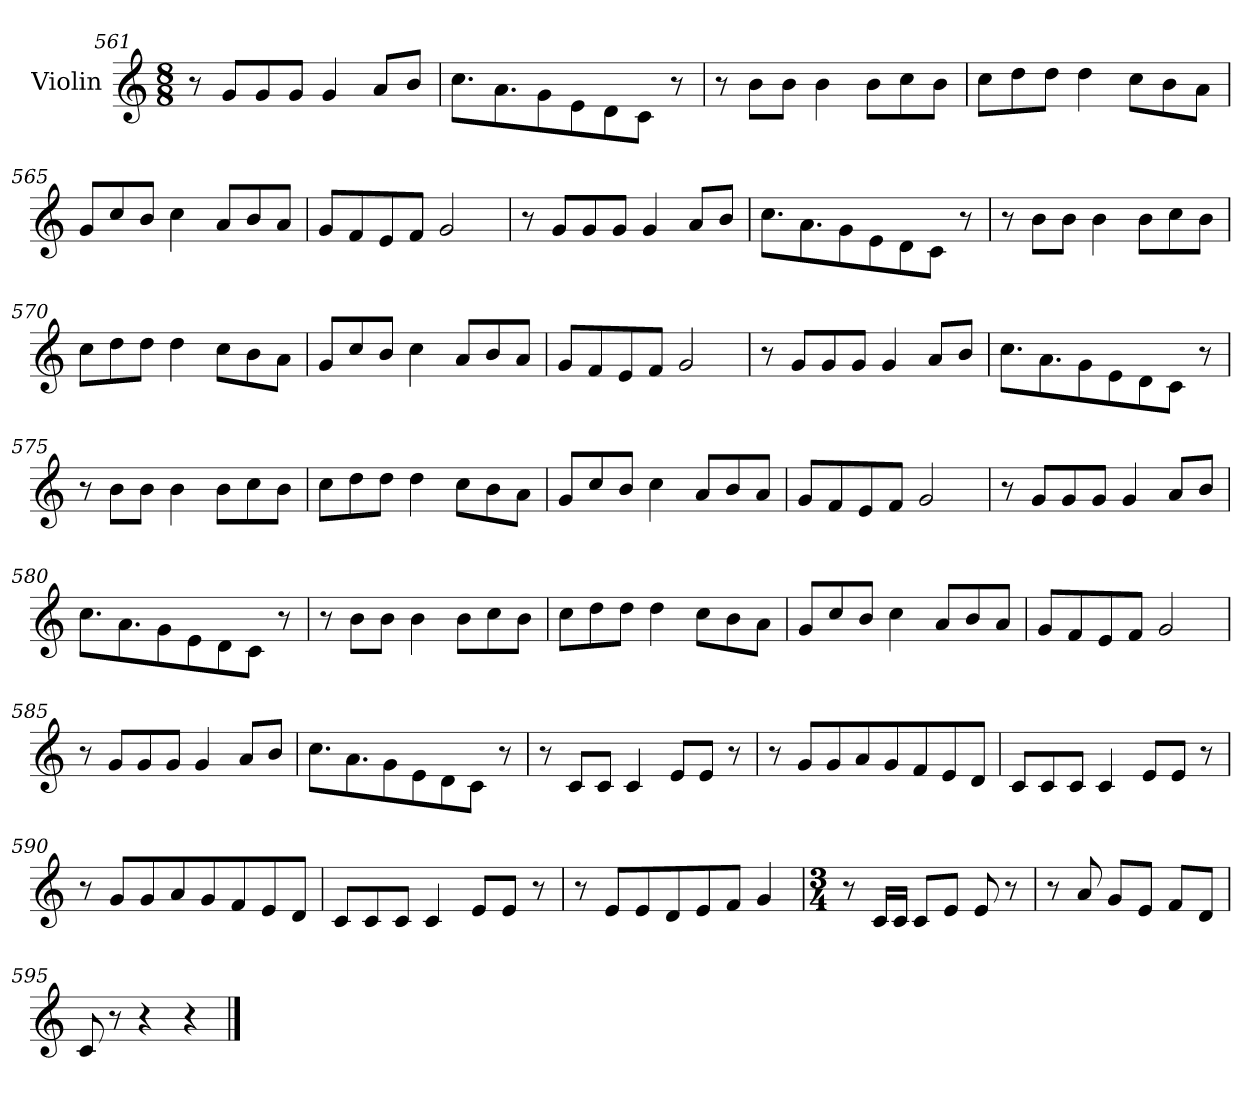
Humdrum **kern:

**kern
*part1
*staff1
*I"Violin
*clefG2
*k[]
*M8/8
=561
8r
8g/L
8g/
8g/J
4g/
8a/L
8b/J
=562
8.cc\L
8.a\
8g\
8e\
8d\
8c\J
8r
=563
8r
8b\L
8b\J
4b\
8b\L
8cc\
8b\J
!!LO:LB:g=z
=564
8cc\L
8dd\
8dd\J
4dd\
8cc\L
8b\
8a\J
=565
8g/L
8cc/
8b/J
4cc\
8a/L
8b/
8a/J
=566
8g/L
8f/
8e/
8f/J
2g/
=567
8r
8g/L
8g/
8g/J
4g/
8a/L
8b/J
!!LO:LB:g=z
=568
8.cc\L
8.a\
8g\
8e\
8d\
8c\J
8r
=569
8r
8b\L
8b\J
4b\
8b\L
8cc\
8b\J
=570
8cc\L
8dd\
8dd\J
4dd\
8cc\L
8b\
8a\J
=571
8g/L
8cc/
8b/J
4cc\
8a/L
8b/
8a/J
=572
8g/L
8f/
8e/
8f/J
2g/
=573
8r
8g/L
8g/
8g/J
4g/
8a/L
8b/J
!!LO:PB:g=z
=574
8.cc\L
8.a\
8g\
8e\
8d\
8c\J
8r
=575
8r
8b\L
8b\J
4b\
8b\L
8cc\
8b\J
=576
8cc\L
8dd\
8dd\J
4dd\
8cc\L
8b\
8a\J
!!LO:LB:g=z
=577
8g/L
8cc/
8b/J
4cc\
8a/L
8b/
8a/J
=578
8g/L
8f/
8e/
8f/J
2g/
=579
8r
8g/L
8g/
8g/J
4g/
8a/L
8b/J
=580
8.cc\L
8.a\
8g\
8e\
8d\
8c\J
8r
!!LO:LB:g=z
=581
8r
8b\L
8b\J
4b\
8b\L
8cc\
8b\J
=582
8cc\L
8dd\
8dd\J
4dd\
8cc\L
8b\
8a\J
=583
8g/L
8cc/
8b/J
4cc\
8a/L
8b/
8a/J
=584
8g/L
8f/
8e/
8f/J
2g/
=585
8r
8g/L
8g/
8g/J
4g/
8a/L
8b/J
!!LO:LB:g=z
=586
8.cc\L
8.a\
8g\
8e\
8d\
8c\J
8r
=587
8r
8c/L
8c/J
4c/
8e/L
8e/J
8r
=588
8r
8g/L
8g/
8a/
8g/
8f/
8e/
8d/J
=589
8c/L
8c/
8c/J
4c/
8e/L
8e/J
8r
!!LO:LB:g=z
=590
8r
8g/L
8g/
8a/
8g/
8f/
8e/
8d/J
=591
8c/L
8c/
8c/J
4c/
8e/L
8e/J
8r
=592
8r
8e/L
8e/
8d/
8e/
8f/J
4g/
=593
*M3/4
*MM60
8r
16c/LL
16c/JJ
8c/L
8e/J
8e/
8r
!!LO:LB:g=z
=594
8r
8a/
8g/L
8e/J
8f/L
8d/J
=595
8c/
8r
4r
4r
==
*-
